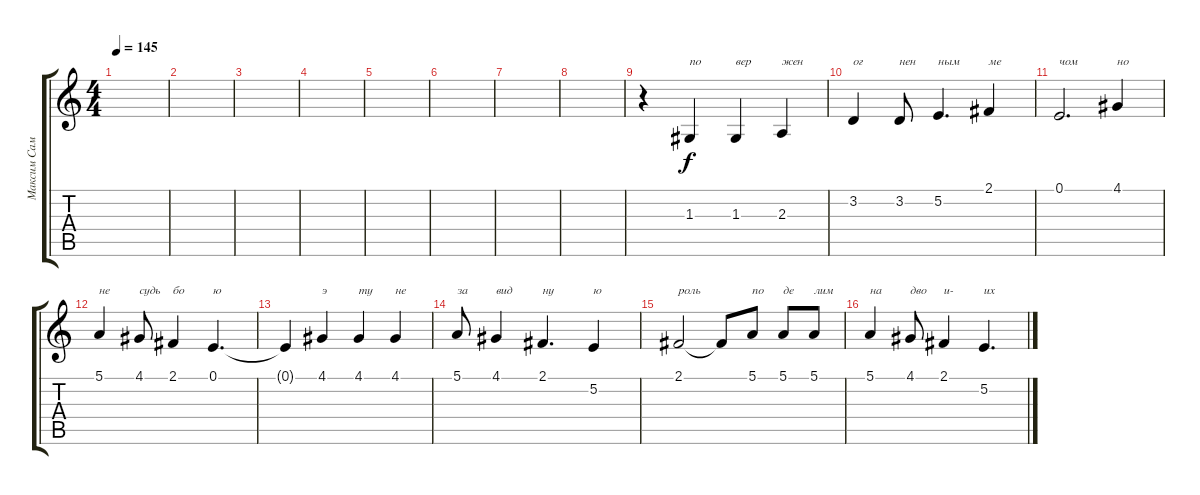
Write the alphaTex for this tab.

\track ("Максим Самосват" "Максим Сам") {instrument bassoon}
\staff {score tabs}
\tuning (E4 B3 G3 D3 A2 E2) {hide}
\ts (4 4)
\tempo 145
\clef g2
\ks c
|
|
|
|
|
|
|
|
r.4 1.3.4{txt "по"} 1.3.4{txt "вер"} 2.3.4{txt "жен"} |
3.2.4{txt "ог"} 3.2.8{txt "нен"} 5.2.4{d txt "ным"} 2.1.4{txt "ме"} |
0.1.2{d txt "чом"} 4.1.4{txt "но"} |
5.1.4{txt "не"} 4.1.8{txt "судь"} 2.1.4{txt "бо"} 0.1.4{d txt "ю"} |
0.1{t}.4 4.1.4{txt "э"} 4.1.4{txt "ту"} 4.1.4{txt "не"} |
5.1.8{txt "за"} 4.1.4{txt "вид"} 2.1.4{d txt "ну"} 5.2.4{txt "ю"} |
2.1.2{txt "роль "} 2.1{t}.8 5.1.8{txt "по"} 5.1.8{txt "де"} 5.1.8{txt "лим"} |
5.1.4{txt "на"} 4.1.8{txt "дво"} 2.1.4{txt "и-"} 5.2.4{d txt "их"}
